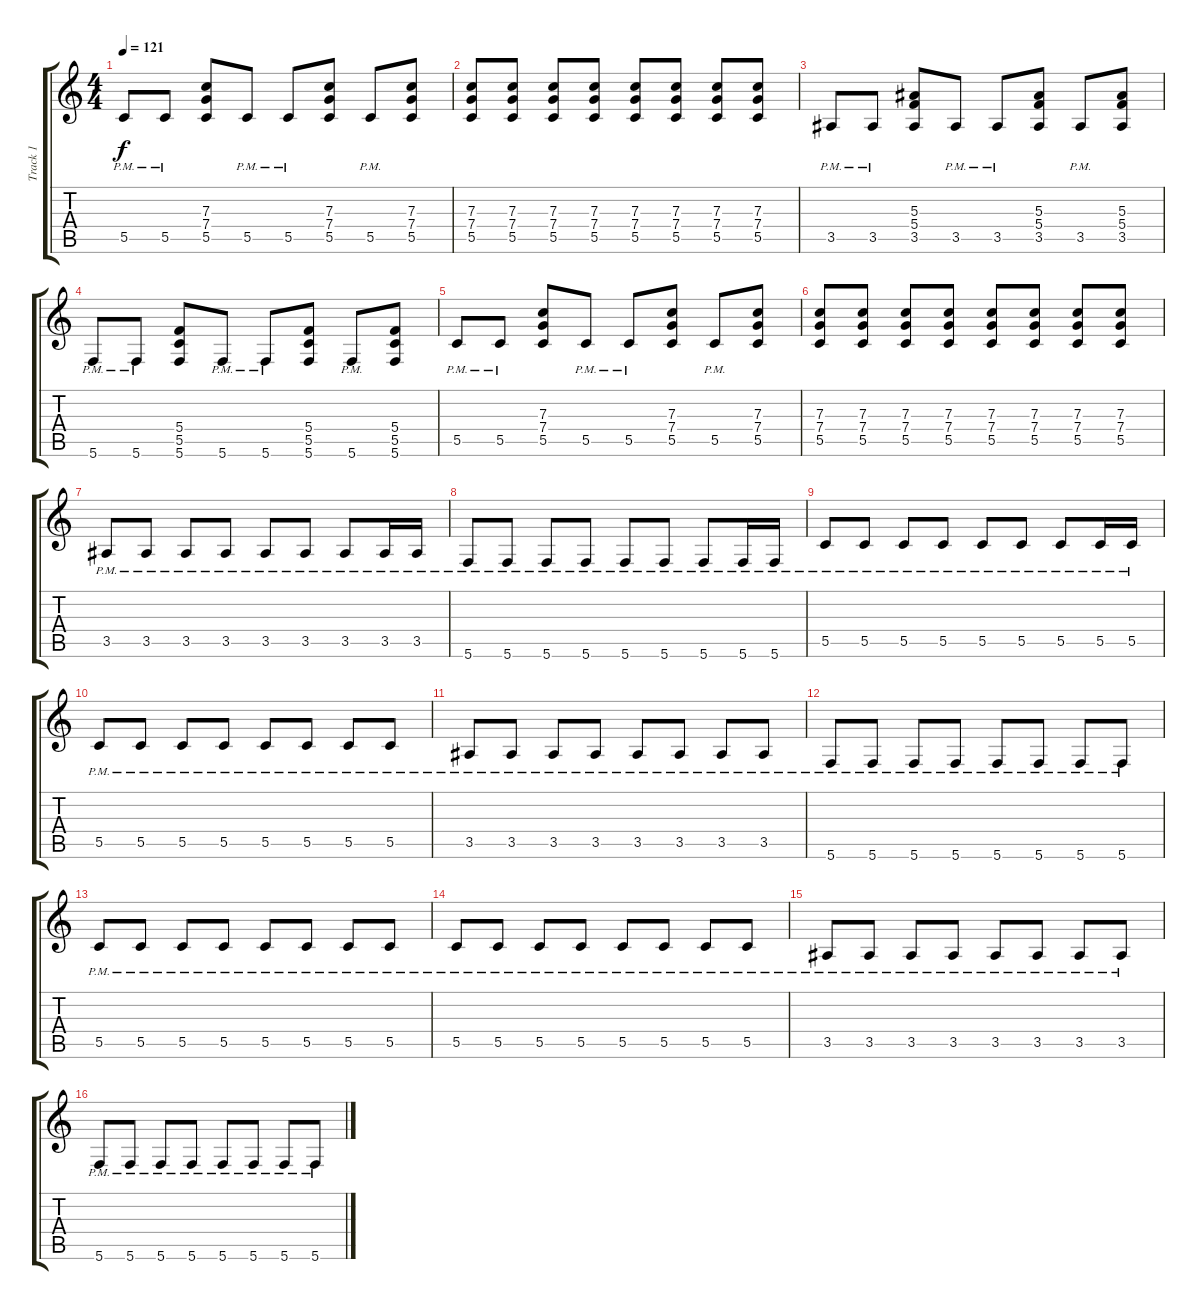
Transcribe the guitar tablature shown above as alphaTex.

\track ("Track 1" "Track 1") {instrument overdrivenguitar}
\staff {score tabs}
\tuning (D4 A3 F3 C3 G2 C2) {hide}
\ts (4 4)
\tempo 121
\clef g2
\ks c
5.5{pm}.8{dy f} 5.5{pm}.8 (7.3 7.4 5.5).8 5.5{pm}.8 5.5{pm}.8 (7.3 7.4 5.5).8 5.5{pm}.8 (7.3 7.4 5.5).8 |
(7.3 7.4 5.5).8 (7.3 7.4 5.5).8 (7.3 7.4 5.5).8 (7.3 7.4 5.5).8 (7.3 7.4 5.5).8 (7.3 7.4 5.5).8 (7.3 7.4 5.5).8 (7.3 7.4 5.5).8 |
3.5{pm}.8 3.5{pm}.8 (5.3 5.4 3.5).8 3.5{pm}.8 3.5{pm}.8 (5.3 5.4 3.5).8 3.5{pm}.8 (5.3 5.4 3.5).8 |
5.6{pm}.8 5.6{pm}.8 (5.4 5.5 5.6).8 5.6{pm}.8 5.6{pm}.8 (5.4 5.5 5.6).8 5.6{pm}.8 (5.4 5.5 5.6).8 |
5.5{pm}.8 5.5{pm}.8 (7.3 7.4 5.5).8 5.5{pm}.8 5.5{pm}.8 (7.3 7.4 5.5).8 5.5{pm}.8 (7.3 7.4 5.5).8 |
(7.3 7.4 5.5).8 (7.3 7.4 5.5).8 (7.3 7.4 5.5).8 (7.3 7.4 5.5).8 (7.3 7.4 5.5).8 (7.3 7.4 5.5).8 (7.3 7.4 5.5).8 (7.3 7.4 5.5).8 |
3.5{pm}.8 3.5{pm}.8 3.5{pm}.8 3.5{pm}.8 3.5{pm}.8 3.5{pm}.8 3.5{pm}.8 3.5{pm}.16 3.5{pm}.16 |
5.6{pm}.8 5.6{pm}.8 5.6{pm}.8 5.6{pm}.8 5.6{pm}.8 5.6{pm}.8 5.6{pm}.8 5.6{pm}.16 5.6{pm}.16 |
5.5{pm}.8 5.5{pm}.8 5.5{pm}.8 5.5{pm}.8 5.5{pm}.8 5.5{pm}.8 5.5{pm}.8 5.5{pm}.16 5.5{pm}.16 |
5.5{pm}.8 5.5{pm}.8 5.5{pm}.8 5.5{pm}.8 5.5{pm}.8 5.5{pm}.8 5.5{pm}.8 5.5{pm}.8 |
3.5{pm}.8 3.5{pm}.8 3.5{pm}.8 3.5{pm}.8 3.5{pm}.8 3.5{pm}.8 3.5{pm}.8 3.5{pm}.8 |
5.6{pm}.8 5.6{pm}.8 5.6{pm}.8 5.6{pm}.8 5.6{pm}.8 5.6{pm}.8 5.6{pm}.8 5.6{pm}.8 |
5.5{pm}.8 5.5{pm}.8 5.5{pm}.8 5.5{pm}.8 5.5{pm}.8 5.5{pm}.8 5.5{pm}.8 5.5{pm}.8 |
5.5{pm}.8 5.5{pm}.8 5.5{pm}.8 5.5{pm}.8 5.5{pm}.8 5.5{pm}.8 5.5{pm}.8 5.5{pm}.8 |
3.5{pm}.8 3.5{pm}.8 3.5{pm}.8 3.5{pm}.8 3.5{pm}.8 3.5{pm}.8 3.5{pm}.8 3.5{pm}.8 |
5.6{pm}.8 5.6{pm}.8 5.6{pm}.8 5.6{pm}.8 5.6{pm}.8 5.6{pm}.8 5.6{pm}.8 5.6{pm}.8
